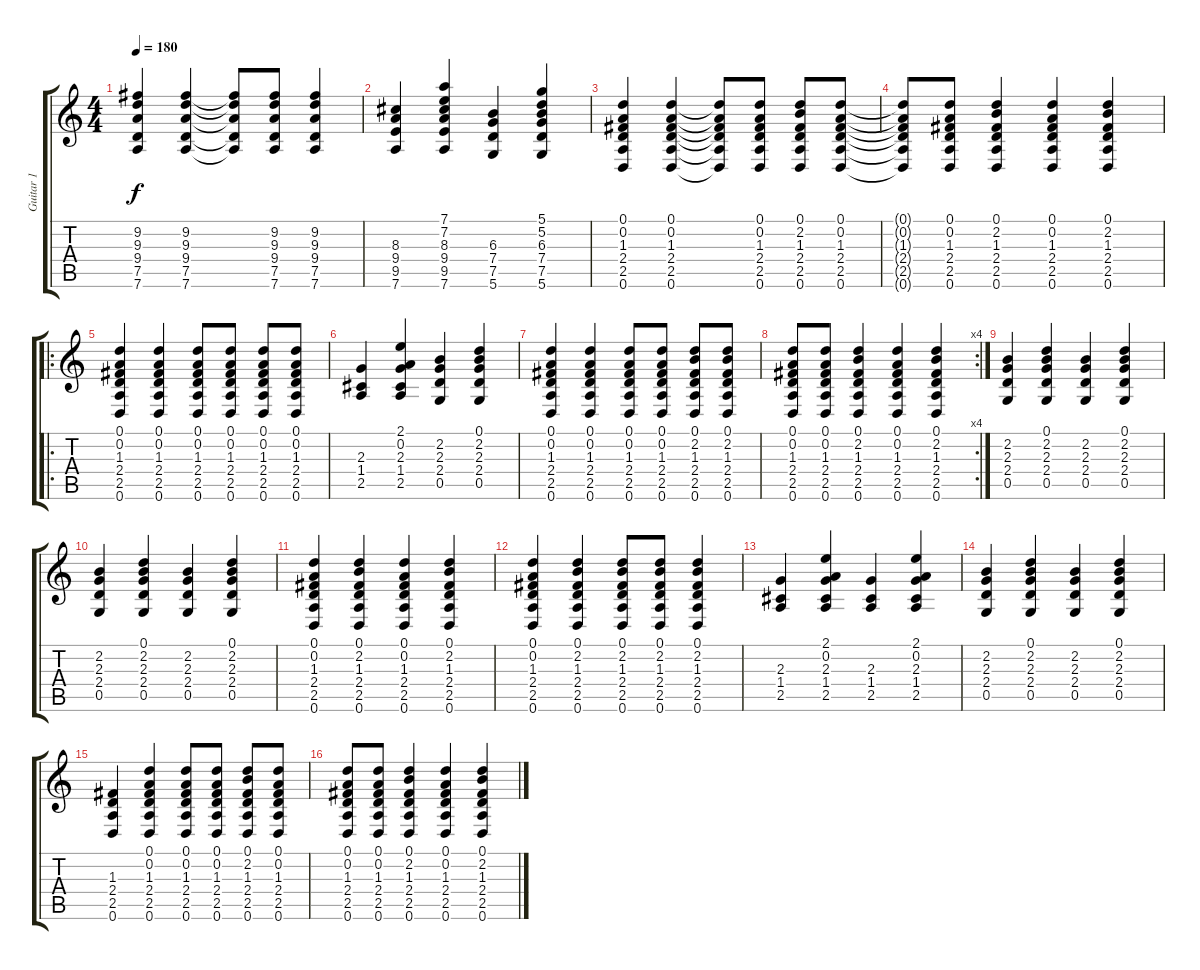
\track ("Guitar 1" "Guitar 1") {instrument electricguitarclean}
\staff {score tabs}
\tuning (D4 A3 F3 C3 G2 D2) {hide}
\ts (4 4)
\tempo 180
\clef g2
\ks c
(9.2 9.3 9.4 7.5 7.6).4{dy f instrument electricguitarclean} (9.2 9.3 9.4 7.5 7.6).4 (9.2{t} 9.3{t} 9.4{t} 7.5{t} 7.6{t}).8 (9.2 9.3 9.4 7.5 7.6).8 (9.2 9.3 9.4 7.5 7.6).4 |
(8.3 9.4 9.5 7.6).4 (7.1 7.2 8.3 9.4 9.5 7.6).4 (6.3 7.4 7.5 5.6).4 (5.1 5.2 6.3 7.4 7.5 5.6).4 |
(0.1 0.2 1.3 2.4 2.5 0.6).4 (0.1 0.2 1.3 2.4 2.5 0.6).4 (0.1{t} 0.2{t} 1.3{t} 2.4{t} 2.5{t} 0.6{t}).8 (0.1 0.2 1.3 2.4 2.5 0.6).8 (0.1 2.2 1.3 2.4 2.5 0.6).8 (0.1 0.2 1.3 2.4 2.5 0.6).8 |
(0.1{t} 0.2{t} 1.3{t} 2.4{t} 2.5{t} 0.6{t}).8 (0.1 0.2 1.3 2.4 2.5 0.6).8 (0.1 2.2 1.3 2.4 2.5 0.6).4 (0.1 0.2 1.3 2.4 2.5 0.6).4 (0.1 2.2 1.3 2.4 2.5 0.6).4 |
\ro
(0.1 0.2 1.3 2.4 2.5 0.6).4 (0.1 0.2 1.3 2.4 2.5 0.6).4 (0.1 0.2 1.3 2.4 2.5 0.6).8 (0.1 0.2 1.3 2.4 2.5 0.6).8 (0.1 0.2 1.3 2.4 2.5 0.6).8 (0.1 0.2 1.3 2.4 2.5 0.6).8 |
(2.3 1.4 2.5).4 (2.1 0.2 2.3 1.4 2.5).4 (2.2 2.3 2.4 0.5).4 (0.1 2.2 2.3 2.4 0.5).4 |
(0.1 0.2 1.3 2.4 2.5 0.6).4 (0.1 0.2 1.3 2.4 2.5 0.6).4 (0.1 0.2 1.3 2.4 2.5 0.6).8 (0.1 0.2 1.3 2.4 2.5 0.6).8 (0.1 2.2 1.3 2.4 2.5 0.6).8 (0.1 2.2 1.3 2.4 2.5 0.6).8 |
\rc 4
(0.1 0.2 1.3 2.4 2.5 0.6).8 (0.1 0.2 1.3 2.4 2.5 0.6).8 (0.1 2.2 1.3 2.4 2.5 0.6).4 (0.1 0.2 1.3 2.4 2.5 0.6).4 (0.1 2.2 1.3 2.4 2.5 0.6).4 |
(2.2 2.3 2.4 0.5).4 (0.1 2.2 2.3 2.4 0.5).4 (2.2 2.3 2.4 0.5).4 (0.1 2.2 2.3 2.4 0.5).4 |
(2.2 2.3 2.4 0.5).4 (0.1 2.2 2.3 2.4 0.5).4 (2.2 2.3 2.4 0.5).4 (0.1 2.2 2.3 2.4 0.5).4 |
(0.1 0.2 1.3 2.4 2.5 0.6).4 (0.1 2.2 1.3 2.4 2.5 0.6).4 (0.1 0.2 1.3 2.4 2.5 0.6).4 (0.1 2.2 1.3 2.4 2.5 0.6).4 |
(0.1 0.2 1.3 2.4 2.5 0.6).4 (0.1 2.2 1.3 2.4 2.5 0.6).4 (0.1 2.2 1.3 2.4 2.5 0.6).8 (0.1 2.2 1.3 2.4 2.5 0.6).8 (0.1 2.2 1.3 2.4 2.5 0.6).4 |
(2.3 1.4 2.5).4 (2.1 0.2 2.3 1.4 2.5).4 (2.3 1.4 2.5).4 (2.1 0.2 2.3 1.4 2.5).4 |
(2.2 2.3 2.4 0.5).4 (0.1 2.2 2.3 2.4 0.5).4 (2.2 2.3 2.4 0.5).4 (0.1 2.2 2.3 2.4 0.5).4 |
(1.3 2.4 2.5 0.6).4 (0.1 0.2 1.3 2.4 2.5 0.6).4 (0.1 0.2 1.3 2.4 2.5 0.6).8 (0.1 0.2 1.3 2.4 2.5 0.6).8 (0.1 2.2 1.3 2.4 2.5 0.6).8 (0.1 0.2 1.3 2.4 2.5 0.6).8 |
(0.1 0.2 1.3 2.4 2.5 0.6).8 (0.1 0.2 1.3 2.4 2.5 0.6).8 (0.1 2.2 1.3 2.4 2.5 0.6).4 (0.1 0.2 1.3 2.4 2.5 0.6).4 (0.1 2.2 1.3 2.4 2.5 0.6).4
